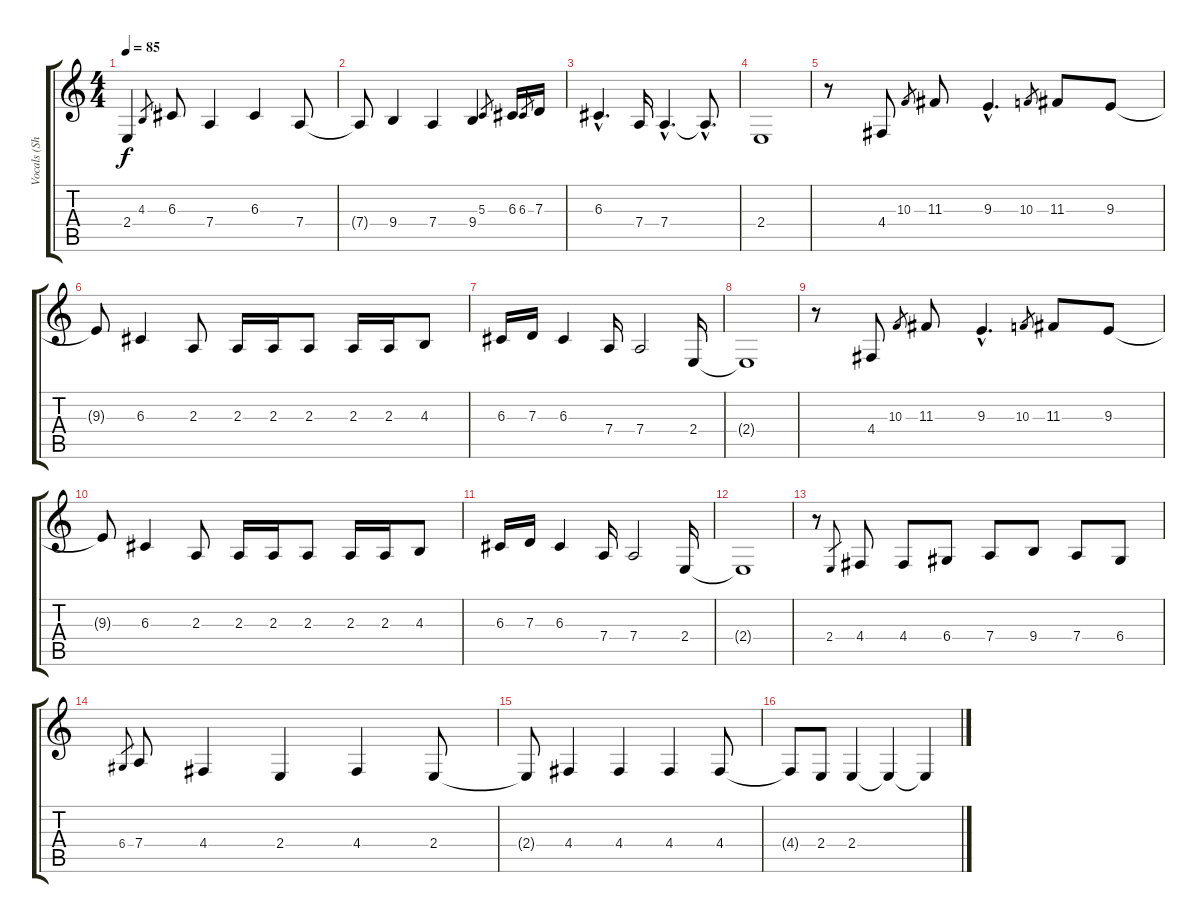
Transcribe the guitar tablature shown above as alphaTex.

\track ("Vocals (Shaun)" "Vocals (Sh") {instrument stringensemble1}
\staff {score tabs}
\tuning (E4 B3 G3 D3 A2 D2) {hide}
\ts (4 4)
\tempo 85
\clef g2
\ks c
2.4.4{dy f} 4.3.8{gr} 6.3.8 7.4.4 6.3.4 7.4.8 |
7.4{t}.8 9.4.4 7.4.4 9.4.4 5.3.8{gr} 6.3.16 6.3.8{gr} 7.3.16 |
6.3{hac}.4{d} 7.4.16 7.4{hac}.4{d} 7.4{hac t}.8{d} |
2.4.1 |
r.8 4.4.8 10.3.8{gr} 11.3.8 9.3{hac}.4{d} 10.3.8{gr} 11.3.8 9.3.8 |
9.3{t}.8 6.3.4 2.3.8 2.3.16 2.3.16 2.3.8 2.3.16 2.3.16 4.3.8 |
6.3.16 7.3.16 6.3.4 7.4.16 7.4.2 2.4.16 |
2.4{t}.1 |
r.8 4.4.8 10.3.8{gr} 11.3.8 9.3{hac}.4{d} 10.3.8{gr} 11.3.8 9.3.8 |
9.3{t}.8 6.3.4 2.3.8 2.3.16 2.3.16 2.3.8 2.3.16 2.3.16 4.3.8 |
6.3.16 7.3.16 6.3.4 7.4.16 7.4.2 2.4.16 |
2.4{t}.1 |
r.8 2.4.8{gr} 4.4.8 4.4.8 6.4.8 7.4.8 9.4.8 7.4.8 6.4.8 |
6.4.8{gr} 7.4.8 4.4.4 2.4.4 4.4.4 2.4.8 |
2.4{t}.8 4.4.4 4.4.4 4.4.4 4.4.8 |
4.4{t}.8 2.4.8 2.4.4 2.4{t}.4 2.4{t}.4
